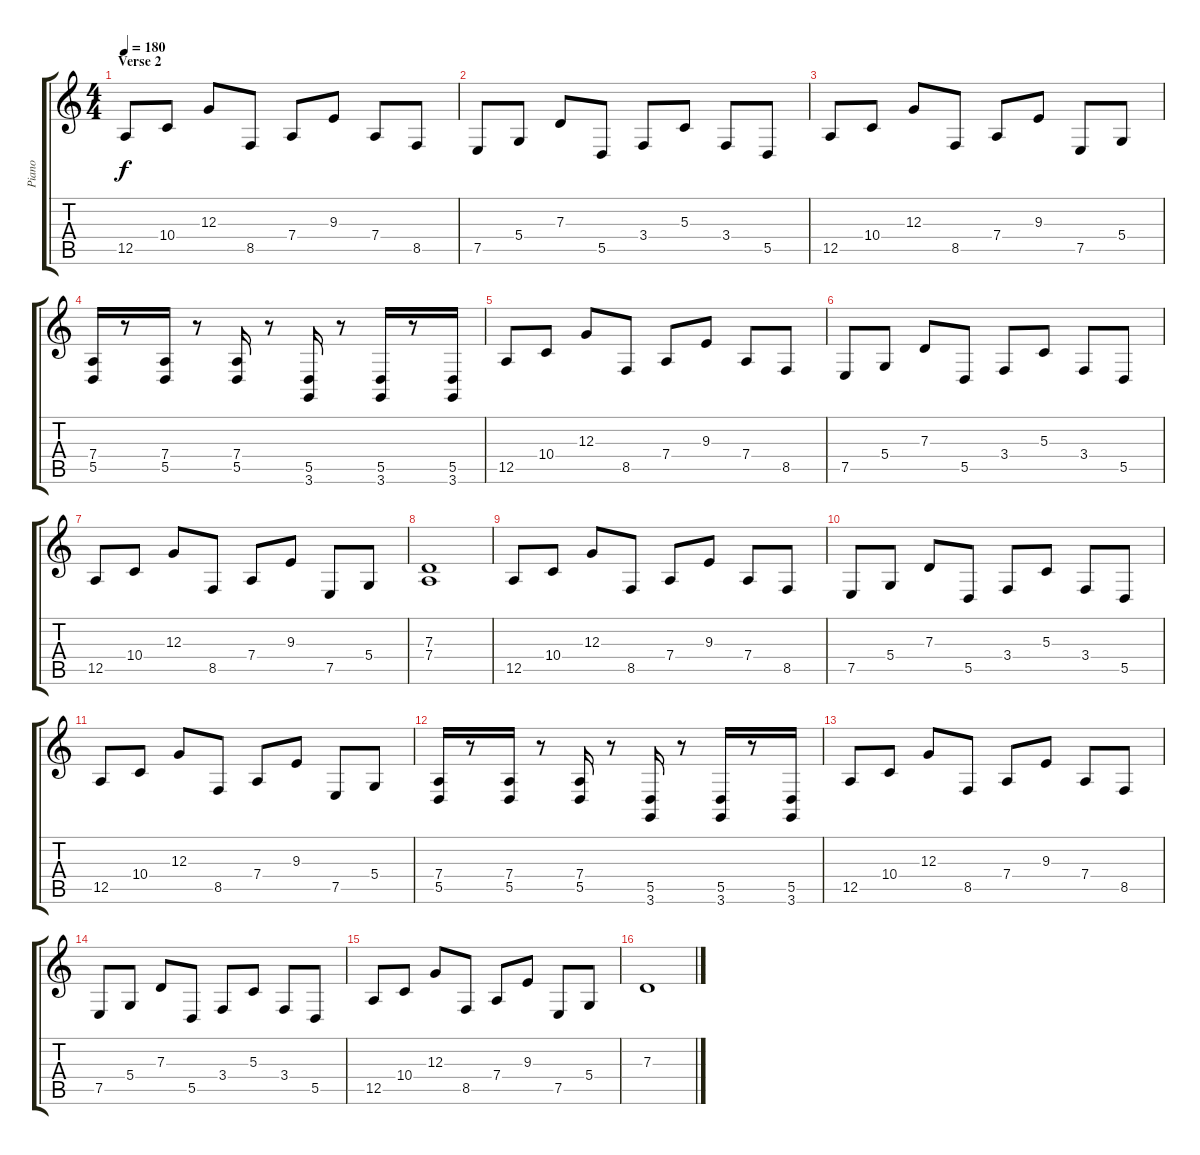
\track ("Piano" "Piano") {instrument brightacousticpiano}
\staff {score tabs}
\tuning (E4 B3 G3 D3 A2 E2) {hide}
\ts (4 4)
\section ("" "Verse 2")
\tempo 180
\clef g2
\ks c
12.5.8{dy f} 10.4.8 12.3.8 8.5.8 7.4.8 9.3.8 7.4.8 8.5.8 |
7.5.8 5.4.8 7.3.8 5.5.8 3.4.8 5.3.8 3.4.8 5.5.8 |
12.5.8 10.4.8 12.3.8 8.5.8 7.4.8 9.3.8 7.5.8 5.4.8 |
(7.4 5.5).16 r.8 (7.4 5.5).16 r.8 (7.4 5.5).16 r.8 (5.5 3.6).16 r.8 (5.5 3.6).16 r.8 (5.5 3.6).16 |
12.5.8 10.4.8 12.3.8 8.5.8 7.4.8 9.3.8 7.4.8 8.5.8 |
7.5.8 5.4.8 7.3.8 5.5.8 3.4.8 5.3.8 3.4.8 5.5.8 |
12.5.8 10.4.8 12.3.8 8.5.8 7.4.8 9.3.8 7.5.8 5.4.8 |
(7.3 7.4).1 |
12.5.8 10.4.8 12.3.8 8.5.8 7.4.8 9.3.8 7.4.8 8.5.8 |
7.5.8 5.4.8 7.3.8 5.5.8 3.4.8 5.3.8 3.4.8 5.5.8 |
12.5.8 10.4.8 12.3.8 8.5.8 7.4.8 9.3.8 7.5.8 5.4.8 |
(7.4 5.5).16 r.8 (7.4 5.5).16 r.8 (7.4 5.5).16 r.8 (5.5 3.6).16 r.8 (5.5 3.6).16 r.8 (5.5 3.6).16 |
12.5.8 10.4.8 12.3.8 8.5.8 7.4.8 9.3.8 7.4.8 8.5.8 |
7.5.8 5.4.8 7.3.8 5.5.8 3.4.8 5.3.8 3.4.8 5.5.8 |
12.5.8 10.4.8 12.3.8 8.5.8 7.4.8 9.3.8 7.5.8 5.4.8 |
7.3.1
